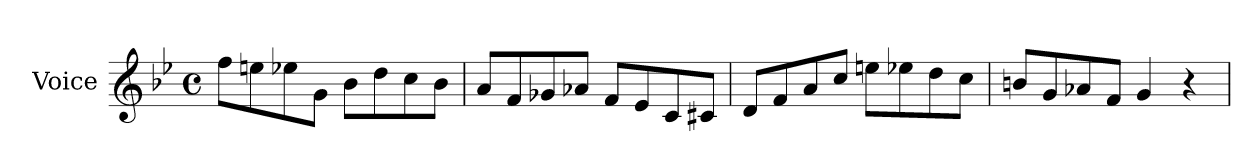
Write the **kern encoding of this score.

**kern
*part1
*staff1
*I"Voice
*I'Voice
*clefG2
*k[b-e-]
*M4/4
*met(c)
=1
8ff\L
8een\
8ee-X\
8g\J
8b-\L
8dd\
8cc\
8b-\J
=2
8a/L
8f/
8g-X/
8a-X/J
8f/L
8e-/
8c/
8c#X/J
=3
8d/L
8f/
8a/
8cc/J
8een\L
8ee-X\
8dd\
8cc\J
=4
8bn/L
8g/
8a-X/
8f/J
4g/
4r
=
*-
